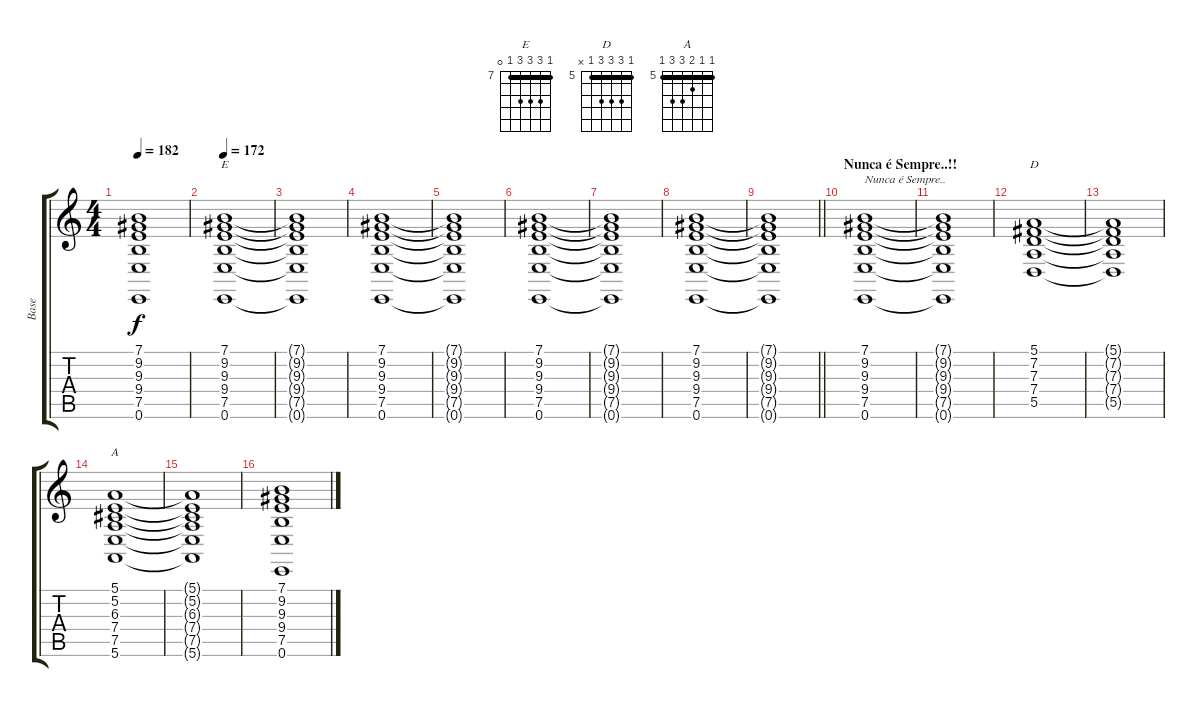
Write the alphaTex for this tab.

\track ("Base" "Base") {instrument brightacousticpiano}
\staff {score tabs}
\tuning (E4 B3 G3 D3 A2 E2) {hide}
\chord ("E" 7 9 9 9 7 0) {firstfret 7 barre 7}
\chord ("D" 5 7 7 7 5 x) {firstfret 5 barre 5}
\chord ("A" 5 5 6 7 7 5) {firstfret 5 barre 5}
\ts (4 4)
\tempo 182
\clef g2
\ks c
(7.1{t} 9.2{t} 9.3{t} 9.4{t} 7.5{t} 0.6{t}).1{dy f} |
\tempo 172
(7.1 9.2 9.3 9.4 7.5 0.6).1{ch "E"} |
(7.1{t} 9.2{t} 9.3{t} 9.4{t} 7.5{t} 0.6{t}).1 |
(7.1 9.2 9.3 9.4 7.5 0.6).1 |
(7.1{t} 9.2{t} 9.3{t} 9.4{t} 7.5{t} 0.6{t}).1 |
(7.1 9.2 9.3 9.4 7.5 0.6).1 |
(7.1{t} 9.2{t} 9.3{t} 9.4{t} 7.5{t} 0.6{t}).1 |
(7.1 9.2 9.3 9.4 7.5 0.6).1 |
\barLineRight lightlight
(7.1{t} 9.2{t} 9.3{t} 9.4{t} 7.5{t} 0.6{t}).1 |
\section ("" "Nunca é Sempre..!!")
(7.1 9.2 9.3 9.4 7.5 0.6).1{txt "Nunca é Sempre.."} |
(7.1{t} 9.2{t} 9.3{t} 9.4{t} 7.5{t} 0.6{t}).1 |
(5.1 7.2 7.3 7.4 5.5).1{ch "D"} |
(5.1{t} 7.2{t} 7.3{t} 7.4{t} 5.5{t}).1 |
(5.1 5.2 6.3 7.4 7.5 5.6).1{ch "A"} |
(5.1{t} 5.2{t} 6.3{t} 7.4{t} 7.5{t} 5.6{t}).1 |
(7.1 9.2 9.3 9.4 7.5 0.6).1
